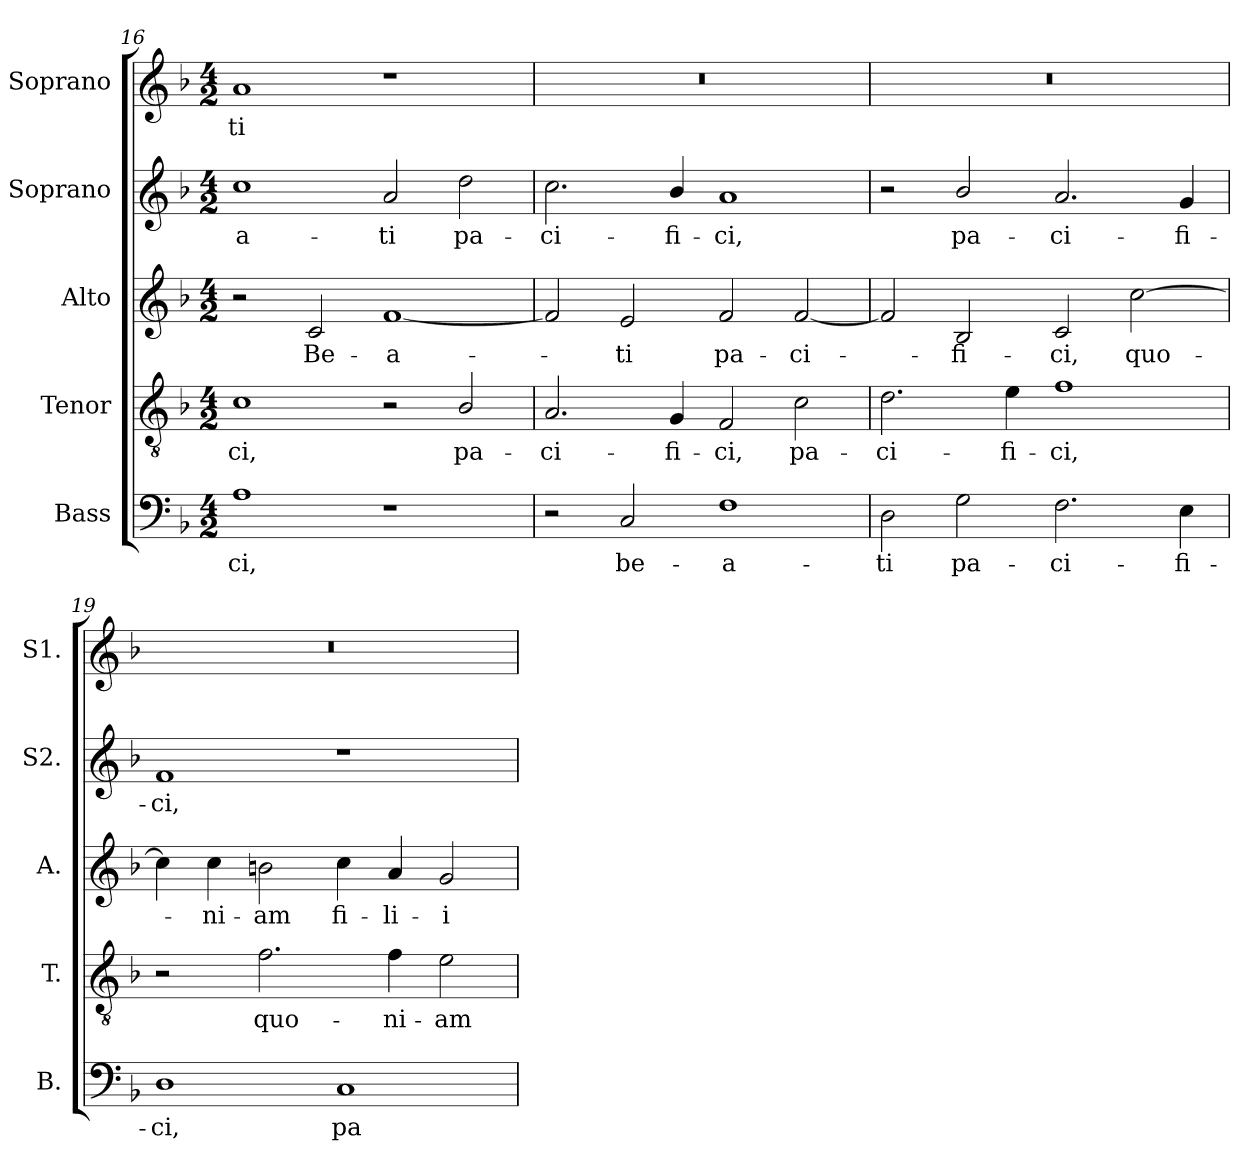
**kern	**text	**kern	**text	**kern	**text	**kern	**text	**kern	**text
*part5	*part5	*part4	*part4	*part3	*part3	*part2	*part2	*part1	*part1
*staff5	*staff5	*staff4	*staff4	*staff3	*staff3	*staff2	*staff2	*staff1	*staff1
*I"Bass	*	*I"Tenor	*	*I"Alto	*	*I"Soprano	*	*I"Soprano	*
*I'B.	*	*I'T.	*	*I'A.	*	*I'S2.	*	*I'S1.	*
*clefF4	*	*clefGv2	*	*clefG2	*	*clefG2	*	*clefG2	*
*	*	*ITrd7c12	*	*	*	*	*	*	*
*k[b-]	*	*k[b-]	*	*k[b-]	*	*k[b-]	*	*k[b-]	*
*F:	*	*F:	*	*F:	*	*F:	*	*F:	*
*M4/2	*	*M4/2	*	*M4/2	*	*M4/2	*	*M4/2	*
=16	=16	=16	=16	=16	=16	=16	=16	=16	=16
!	!LO:LY:b:color=#000000	!	!	!	!	!	!	!	!
!	!	!	!LO:LY:b:color=#000000	!	!	!	!	!	!
!	!	!	!	!	!	!	!LO:LY:b:color=#000000	!	!
!	!	!	!	!	!	!	!	!	!LO:LY:b:color=#000000
1Ai	-ci,	1Ci	-ci,	2r	.	1cci	-a-	1ai	-ti
!	!	!	!	!	!LO:LY:b:color=#000000	!	!	!	!
.	.	.	.	2ci/	Be-	.	.	.	.
!	!	!	!	!	!LO:LY:b:color=#000000	!	!	!	!
!	!	!	!	!	!	!	!LO:LY:b:color=#000000	!	!
1r	.	2r	.	[1fi	-a-	2ai/	-ti	1r	.
!	!	!	!LO:LY:b:color=#000000	!	!	!	!	!	!
!	!	!	!	!	!	!	!LO:LY:b:color=#000000	!	!
.	.	2BB-i/	pa-	.	.	2ddi\	pa-	.	.
=17	=17	=17	=17	=17	=17	=17	=17	=17	=17
!	!	!	!LO:LY:b:color=#000000	!	!	!	!	!	!
!	!	!	!	!	!	!	!LO:LY:b:color=#000000	!LO:N:vis=1	!
2r	.	2.AAi/	-ci-	2fi/]	.	2.cci\	-ci-	0r	.
!	!LO:LY:b:color=#000000	!	!	!	!	!	!	!	!
!	!	!	!	!	!LO:LY:b:color=#000000	!	!	!	!
2Ci/	be-	.	.	2ei/	-ti	.	.	.	.
!	!	!	!LO:LY:b:color=#000000	!	!	!	!	!	!
!	!	!	!	!	!	!	!LO:LY:b:color=#000000	!	!
.	.	4GGi/	-fi-	.	.	4b-i/	-fi-	.	.
!	!LO:LY:b:color=#000000	!	!	!	!	!	!	!	!
!	!	!	!LO:LY:b:color=#000000	!	!	!	!	!	!
!	!	!	!	!	!LO:LY:b:color=#000000	!	!	!	!
!	!	!	!	!	!	!	!LO:LY:b:color=#000000	!	!
1Fi	-a-	2FFi/	-ci,	2fi/	pa-	1ai	-ci,	.	.
!	!	!	!LO:LY:b:color=#000000	!	!	!	!	!	!
!	!	!	!	!	!LO:LY:b:color=#000000	!	!	!	!
.	.	2Ci\	pa-	[2fi/	-ci-	.	.	.	.
!!LO:PB:g=z
=18	=18	=18	=18	=18	=18	=18	=18	=18	=18
!	!LO:LY:b:color=#000000	!	!	!	!	!	!	!	!
!	!	!	!LO:LY:b:color=#000000	!	!	!	!	!LO:N:vis=1	!
2Di\	-ti	2.Di\	-ci-	2fi/]	.	2r	.	0r	.
!	!LO:LY:b:color=#000000	!	!	!	!	!	!	!	!
!	!	!	!	!	!LO:LY:b:color=#000000	!	!	!	!
!	!	!	!	!	!	!	!LO:LY:b:color=#000000	!	!
2Gi\	pa-	.	.	2B-i/	-fi-	2b-i/	pa-	.	.
!	!	!	!LO:LY:b:color=#000000	!	!	!	!	!	!
.	.	4Ei\	-fi-	.	.	.	.	.	.
!	!LO:LY:b:color=#000000	!	!	!	!	!	!	!	!
!	!	!	!LO:LY:b:color=#000000	!	!	!	!	!	!
!	!	!	!	!	!LO:LY:b:color=#000000	!	!	!	!
!	!	!	!	!	!	!	!LO:LY:b:color=#000000	!	!
2.Fi\	-ci-	1Fi	-ci,	2ci/	-ci,	2.ai/	-ci-	.	.
!	!	!	!	!	!LO:LY:b:color=#000000	!	!	!	!
.	.	.	.	[2cci\	quo-	.	.	.	.
!	!LO:LY:b:color=#000000	!	!	!	!	!	!	!	!
!	!	!	!	!	!	!	!LO:LY:b:color=#000000	!	!
4Ei\	-fi-	.	.	.	.	4gi/	-fi-	.	.
=19	=19	=19	=19	=19	=19	=19	=19	=19	=19
!	!LO:LY:b:color=#000000	!	!	!	!	!	!	!	!
!	!	!	!	!	!	!	!LO:LY:b:color=#000000	!LO:N:vis=1	!
1Di	-ci,	2r	.	4cci\]	.	1fi	-ci,	0r	.
!	!	!	!	!	!LO:LY:b:color=#000000	!	!	!	!
.	.	.	.	4cci\	-ni-	.	.	.	.
!	!	!	!LO:LY:b:color=#000000	!	!	!	!	!	!
!	!	!	!	!	!LO:LY:b:color=#000000	!	!	!	!
.	.	2.Fi\	quo-	2bni\	-am	.	.	.	.
!	!LO:LY:b:color=#000000	!	!	!	!	!	!	!	!
!	!	!	!	!	!LO:LY:b:color=#000000	!	!	!	!
1Ci	pa-	.	.	4cci\	fi-	1r	.	.	.
!	!	!	!LO:LY:b:color=#000000	!	!	!	!	!	!
!	!	!	!	!	!LO:LY:b:color=#000000	!	!	!	!
.	.	4Fi\	-ni-	4ai/	-li-	.	.	.	.
!	!	!	!LO:LY:b:color=#000000	!	!	!	!	!	!
!	!	!	!	!	!LO:LY:b:color=#000000	!	!	!	!
.	.	2Ei\	-am	2gi/	-i	.	.	.	.
=	=	=	=	=	=	=	=	=	=
*-	*-	*-	*-	*-	*-	*-	*-	*-	*-
